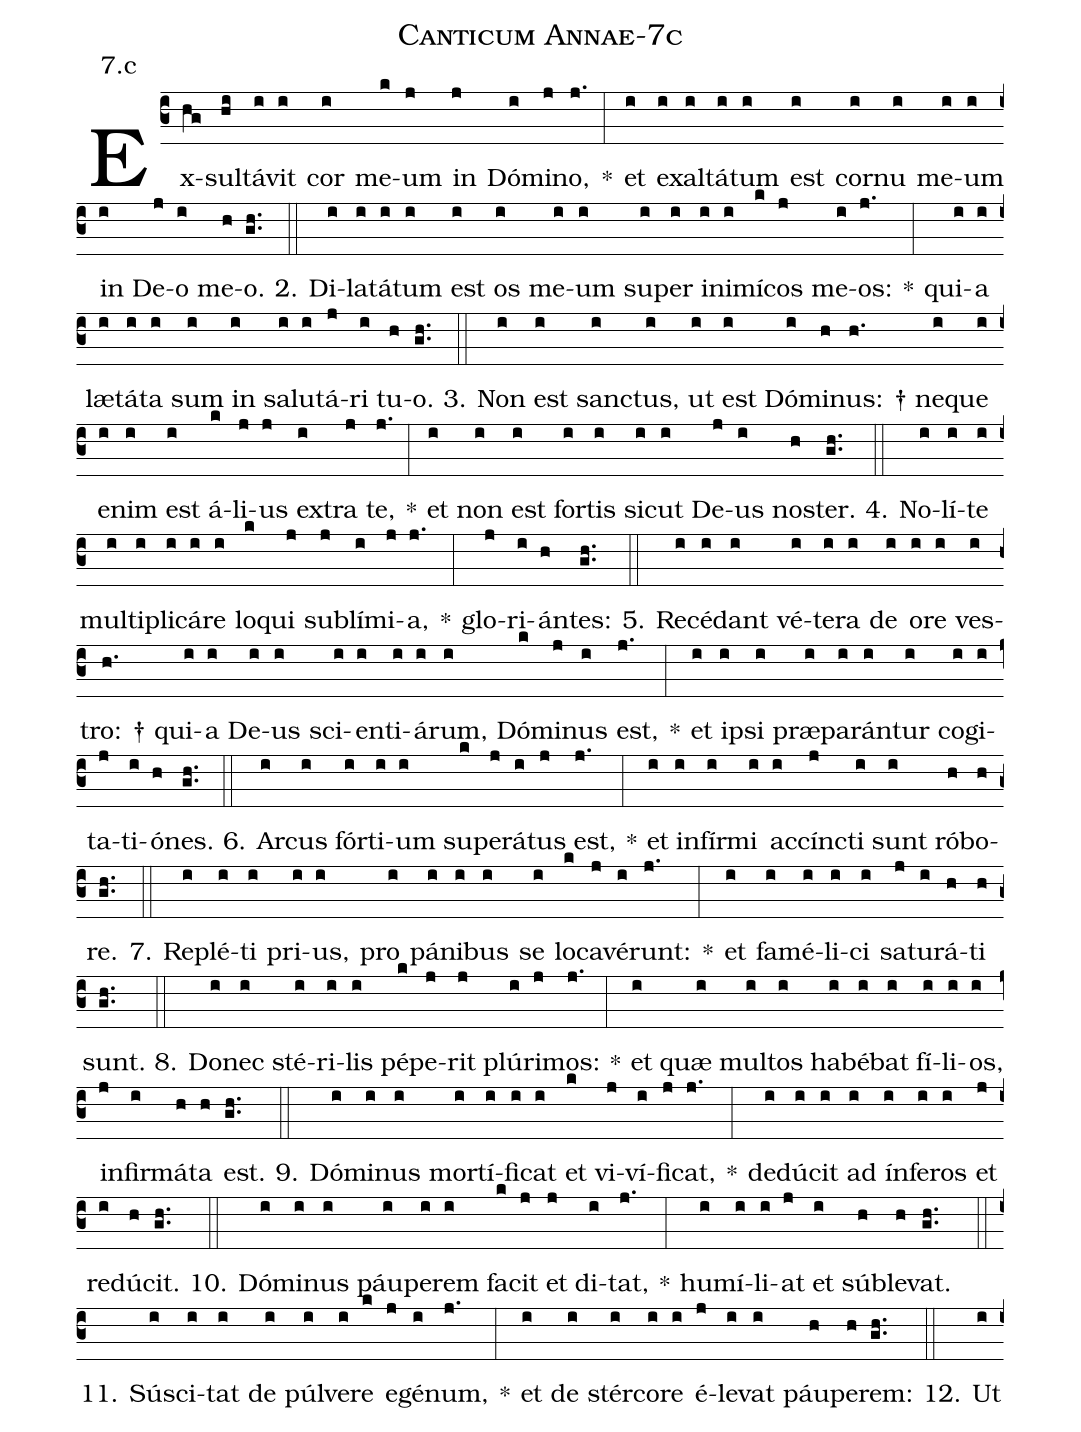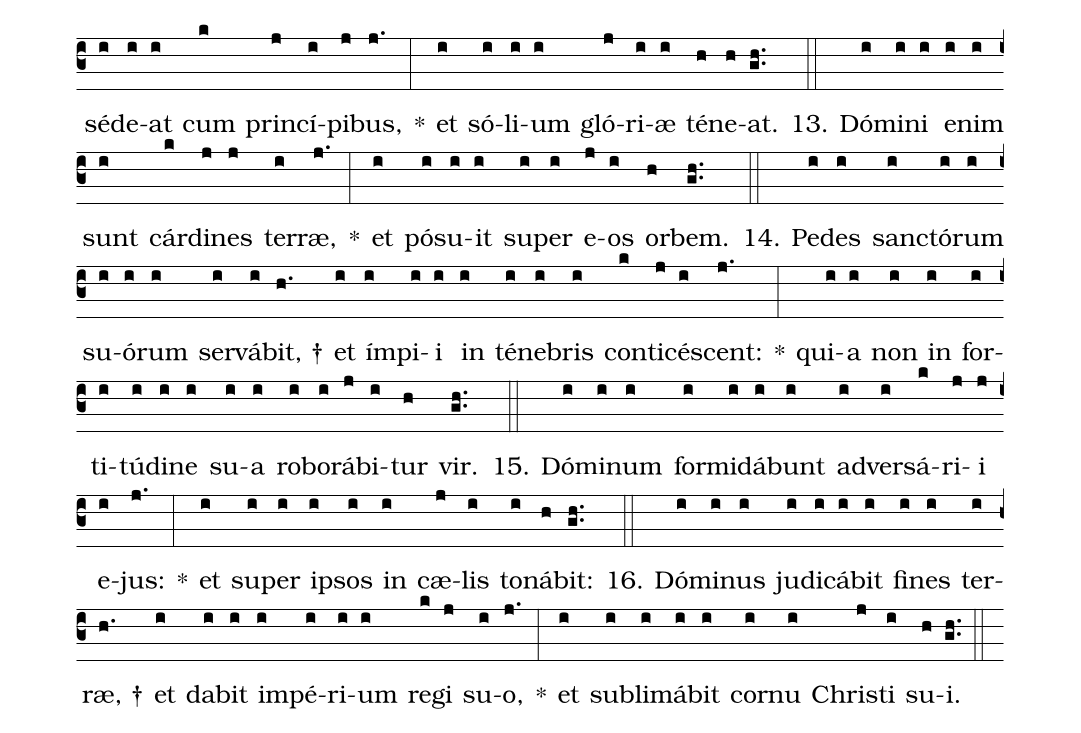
name: Canticum Annae-7c;
annotation: 7.c;
%%
(c3)Ex(hg)sul(hi)tá(i)vit(i) cor(i) me(k)um(j) in(j) Dó(i)mi(j)no,(j.) *(:) et(i) ex(i)al(i)tá(i)tum(i) est(i) cor(i)nu(i) me(i)um(i) in(i) De(j)o(i) me(h)o.(gh..) (::)
2. Di(i)la(i)tá(i)tum(i) est(i) os(i) me(i)um(i) su(i)per(i) in(i)i(i)mí(k)cos(j) me(i)os:(j.) *(:) qui(i)a(i) læ(i)tá(i)ta(i) sum(i) in(i) sa(i)lu(i)tá(j)ri(i) tu(h)o.(gh..) (::)
3. Non(i) est(i) sanc(i)tus,(i) ut(i) est(i) Dó(i)mi(h)nus: †(h.) ne(i)que(i) e(i)nim(i) est(i) á(k)li(j)us(j) ex(i)tra(j) te,(j.) *(:) et(i) non(i) est(i) for(i)tis(i) sic(i)ut(i) De(j)us(i) nos(h)ter.(gh..) (::)
4. No(i)lí(i)te(i) mul(i)ti(i)pli(i)cá(i)re(i) lo(k)qui(j) sub(j)lí(i)mi(j)a,(j.) *(:) glo(j)ri(i)án(h)tes:(gh..) (::)
5. Re(i)cé(i)dant(i) vé(i)te(i)ra(i) de(i) o(i)re(i) ves(i)tro: †(h.) qui(i)a(i) De(i)us(i) sci(i)en(i)ti(i)á(i)rum,(i) Dó(k)mi(j)nus(i) est,(j.) *(:) et(i) ip(i)si(i) præ(i)pa(i)rán(i)tur(i) co(i)gi(i)ta(j)ti(i)ó(h)nes.(gh..) (::)
6. Ar(i)cus(i) fór(i)ti(i)um(i) su(k)pe(j)rá(i)tus(j) est,(j.) *(:) et(i) in(i)fír(i)mi(i) ac(i)cínc(j)ti(i) sunt(i) ró(h)bo(h)re.(gh..) (::)
7. Re(i)plé(i)ti(i) pri(i)us,(i) pro(i) pá(i)ni(i)bus(i) se(i) lo(k)ca(j)vé(i)runt:(j.) *(:) et(i) fa(i)mé(i)li(i)ci(i) sa(j)tu(i)rá(h)ti(h) sunt.(gh..) (::)
8. Do(i)nec(i) sté(i)ri(i)lis(i) pé(k)pe(j)rit(j) plú(i)ri(j)mos:(j.) *(:) et(i) quæ(i) mul(i)tos(i) ha(i)bé(i)bat(i) fí(i)li(i)os,(i) in(j)fir(i)má(h)ta(h) est.(gh..) (::)
9. Dó(i)mi(i)nus(i) mor(i)tí(i)fi(i)cat(i) et(k) vi(j)ví(i)fi(j)cat,(j.) *(:) de(i)dú(i)cit(i) ad(i) ín(i)fe(i)ros(i) et(j) re(i)dú(h)cit.(gh..) (::)
10. Dó(i)mi(i)nus(i) páu(i)pe(i)rem(i) fa(k)cit(j) et(j) di(i)tat,(j.) *(:) hu(i)mí(i)li(i)at(j) et(i) súb(h)le(h)vat.(gh..) (::)
11. Sú(i)sci(i)tat(i) de(i) púl(i)ve(i)re(k) e(j)gé(i)num,(j.) *(:) et(i) de(i) stér(i)co(i)re(i) é(j)le(i)vat(i) páu(h)pe(h)rem:(gh..) (::)
12. Ut(i) sé(i)de(i)at(i) cum(k) prin(j)cí(i)pi(j)bus,(j.) *(:) et(i) só(i)li(i)um(i) gló(j)ri(i)æ(i) té(h)ne(h)at.(gh..) (::)
13. Dó(i)mi(i)ni(i) e(i)nim(i) sunt(i) cár(k)di(j)nes(j) ter(i)ræ,(j.) *(:) et(i) pó(i)su(i)it(i) su(i)per(i) e(j)os(i) or(h)bem.(gh..) (::)
14. Pe(i)des(i) sanc(i)tó(i)rum(i) su(i)ó(i)rum(i) ser(i)vá(i)bit, †(h.) et(i) ím(i)pi(i)i(i) in(i) té(i)ne(i)bris(i) con(k)ti(j)cé(i)scent:(j.) *(:) qui(i)a(i) non(i) in(i) for(i)ti(i)tú(i)di(i)ne(i) su(i)a(i) ro(i)bo(i)rá(j)bi(i)tur(h) vir.(gh..) (::)
15. Dó(i)mi(i)num(i) for(i)mi(i)dá(i)bunt(i) ad(i)ver(i)sá(k)ri(j)i(j) e(i)jus:(j.) *(:) et(i) su(i)per(i) ip(i)sos(i) in(i) cæ(j)lis(i) to(i)ná(h)bit:(gh..) (::)
16. Dó(i)mi(i)nus(i) ju(i)di(i)cá(i)bit(i) fi(i)nes(i) ter(i)ræ, †(h.) et(i) da(i)bit(i) im(i)pé(i)ri(i)um(i) re(k)gi(j) su(i)o,(j.) *(:) et(i) sub(i)li(i)má(i)bit(i) cor(i)nu(i) Chris(j)ti(i) su(h)i.(gh..) (::)
